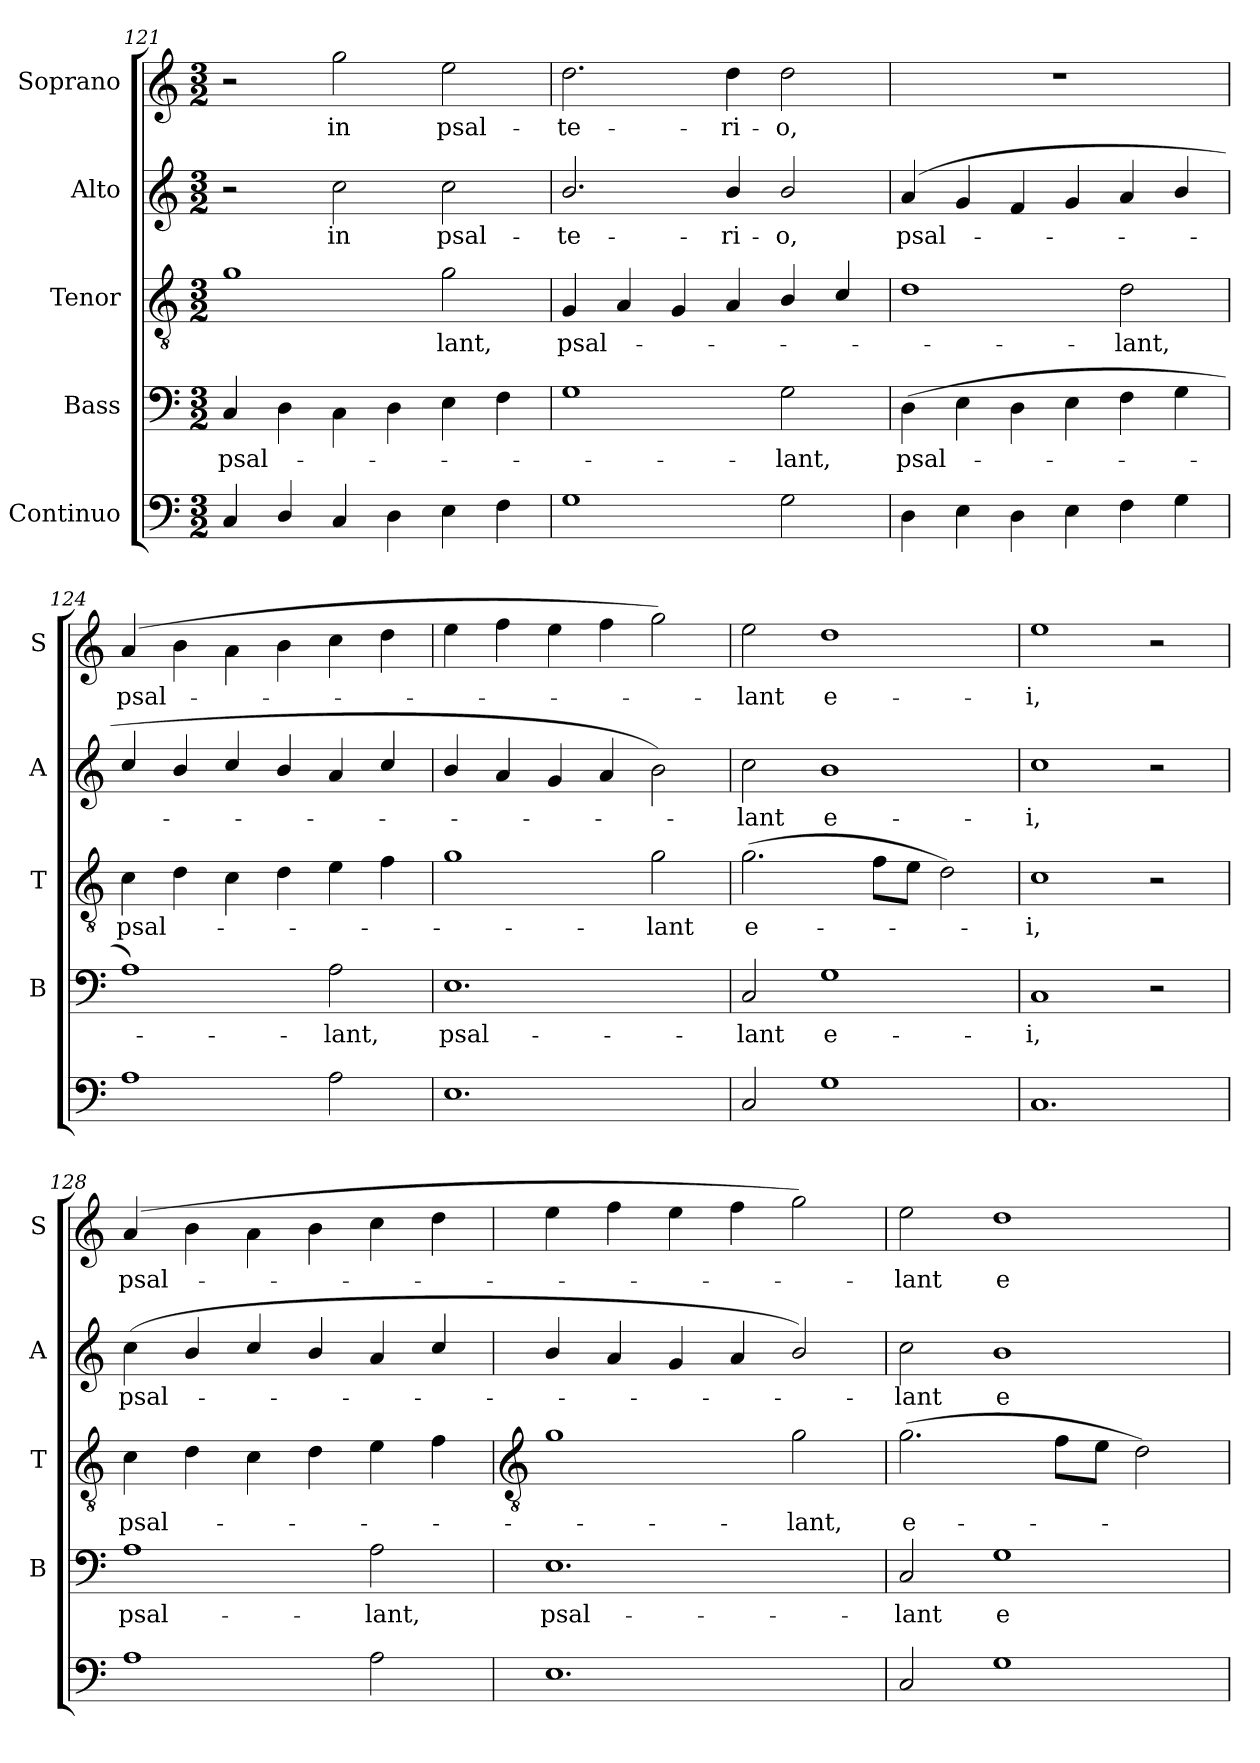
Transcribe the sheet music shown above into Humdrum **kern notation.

**kern	**kern	**text	**kern	**text	**kern	**text	**kern	**text
*part5	*part4	*part4	*part3	*part3	*part2	*part2	*part1	*part1
*staff5	*staff4	*staff4	*staff3	*staff3	*staff2	*staff2	*staff1	*staff1
*I"Continuo	*I"Bass	*	*I"Tenor	*	*I"Alto	*	*I"Soprano	*
*	*I'B	*	*I'T	*	*I'A	*	*I'S	*
!!LO:LB:g=z
*clefF4	*clefF4	*	*clefGv2	*	*clefG2	*	*clefG2	*
*k[]	*k[]	*	*k[]	*	*k[]	*	*k[]	*
*C:	*C:	*	*C:	*	*C:	*	*C:	*
*M3/2	*M3/2	*	*M3/2	*	*M3/2	*	*M3/2	*
=121	=121	=121	=121	=121	=121	=121	=121	=121
!	!	!LO:LY:b	!	!	!	!	!	!
4C	4C	psal-	1g	.	2r	.	2r	.
4D/	4D\	.	.	.	.	.	.	.
!	!	!	!	!	!	!LO:LY:b	!	!LO:LY:b
4C	4C\	.	.	.	2cc	in	2gg	in
4D	4D	.	.	.	.	.	.	.
!	!	!	!	!LO:LY:b	!	!LO:LY:b	!	!LO:LY:b
4E	4E	.	2g	lant,	2cc	psal-	2ee	psal-
4F	4F	.	.	.	.	.	.	.
=122	=122	=122	=122	=122	=122	=122	=122	=122
!	!	!	!	!LO:LY:b	!	!LO:LY:b	!	!LO:LY:b
1G	1G	.	4G	psal-	2.b/	-te-	2.dd	-te-
.	.	.	4A	.	.	.	.	.
.	.	.	4G	.	.	.	.	.
!	!	!	!	!	!	!LO:LY:b	!	!LO:LY:b
.	.	.	4A	.	4b/	-ri-	4dd	-ri-
!	!	!LO:LY:b	!	!	!	!LO:LY:b	!	!LO:LY:b
2G	2G	lant,	4B/	.	2b/	-o,	2dd	-o,
.	.	.	4c/	.	.	.	.	.
=123	=123	=123	=123	=123	=123	=123	=123	=123
!	!	!LO:LY:b	!	!	!	!LO:LY:b	!LO:N:vis=1	!
4D	(>4D	psal-	1d	.	(<4a	psal-	1.r	.
4E	4E	.	.	.	4g	.	.	.
4D	4D	.	.	.	4f	.	.	.
4E	4E	.	.	.	4g	.	.	.
!	!	!	!	!LO:LY:b	!	!	!	!
4F	4F	.	2d	lant,	4a	.	.	.
4G	4G	.	.	.	4b/	.	.	.
=124	=124	=124	=124	=124	=124	=124	=124	=124
!	!	!	!	!LO:LY:b	!	!	!	!LO:LY:b
1A	1A)	.	4c	psal-	4cc/	.	(>4a	psal-
.	.	.	4d	.	4b/	.	4b\	.
.	.	.	4c	.	4cc/	.	4a\	.
.	.	.	4d	.	4b/	.	4b	.
!	!	!LO:LY:b	!	!	!	!	!	!
2A	2A	lant,	4e	.	4a	.	4cc	.
.	.	.	4f	.	4cc/	.	4dd	.
=125	=125	=125	=125	=125	=125	=125	=125	=125
!	!	!LO:LY:b	!	!	!	!	!	!
1.E	1.E	psal-	1g	.	4b/	.	4ee	.
.	.	.	.	.	4a	.	4ff	.
.	.	.	.	.	4g	.	4ee	.
.	.	.	.	.	4a	.	4ff	.
!	!	!	!	!LO:LY:b	!	!	!	!
.	.	.	2g	lant	2b)	.	2gg)	.
=126	=126	=126	=126	=126	=126	=126	=126	=126
!	!	!LO:LY:b	!	!LO:LY:b	!	!LO:LY:b	!	!LO:LY:b
2C	2C	-lant	(>2.g	e-	2cc	lant	2ee	lant
!	!	!LO:LY:b	!	!	!	!LO:LY:b	!	!LO:LY:b
1G	1G	e-	.	.	1b	e-	1dd	e-
.	.	.	8fL	.	.	.	.	.
.	.	.	8eJ	.	.	.	.	.
.	.	.	2d)	.	.	.	.	.
=127	=127	=127	=127	=127	=127	=127	=127	=127
!	!	!LO:LY:b	!	!LO:LY:b	!	!LO:LY:b	!	!LO:LY:b
1.C	1C	-i,	1c	i,	1cc	-i,	1ee	-i,
.	2r	.	2r	.	2r	.	2r	.
=128	=128	=128	=128	=128	=128	=128	=128	=128
!	!	!LO:LY:b	!	!LO:LY:b	!	!LO:LY:b	!	!LO:LY:b
1A	1A	psal-	4c	psal-	(<4cc	psal-	(>4a	psal-
.	.	.	4d	.	4b/	.	4b\	.
.	.	.	4c	.	4cc/	.	4a\	.
.	.	.	4d	.	4b/	.	4b	.
!	!	!LO:LY:b	!	!	!	!	!	!
2A	2A	-lant,	4e	.	4a	.	4cc	.
.	.	.	4f	.	4cc/	.	4dd	.
!!LO:LB:g=z
=129	=129	=129	=129	=129	=129	=129	=129	=129
*	*	*	*clefGv2	*	*	*	*	*
!	!	!LO:LY:b	!	!	!	!	!	!
1.E	1.E	psal-	1g	.	4b/	.	4ee	.
.	.	.	.	.	4a	.	4ff	.
.	.	.	.	.	4g	.	4ee	.
.	.	.	.	.	4a	.	4ff	.
!	!	!	!	!LO:LY:b	!	!	!	!
.	.	.	2g	lant,	2b/)	.	2gg)	.
=130	=130	=130	=130	=130	=130	=130	=130	=130
!	!	!LO:LY:b	!	!LO:LY:b	!	!LO:LY:b	!	!LO:LY:b
2C	2C	-lant	(>2.g	e-	2cc	lant	2ee	lant
!	!	!LO:LY:b	!	!	!	!LO:LY:b	!	!LO:LY:b
1G	1G	e-	.	.	1b	e-	1dd	e-
.	.	.	8fL	.	.	.	.	.
.	.	.	8eJ	.	.	.	.	.
.	.	.	2d)	.	.	.	.	.
=	=	=	=	=	=	=	=	=
*-	*-	*-	*-	*-	*-	*-	*-	*-
